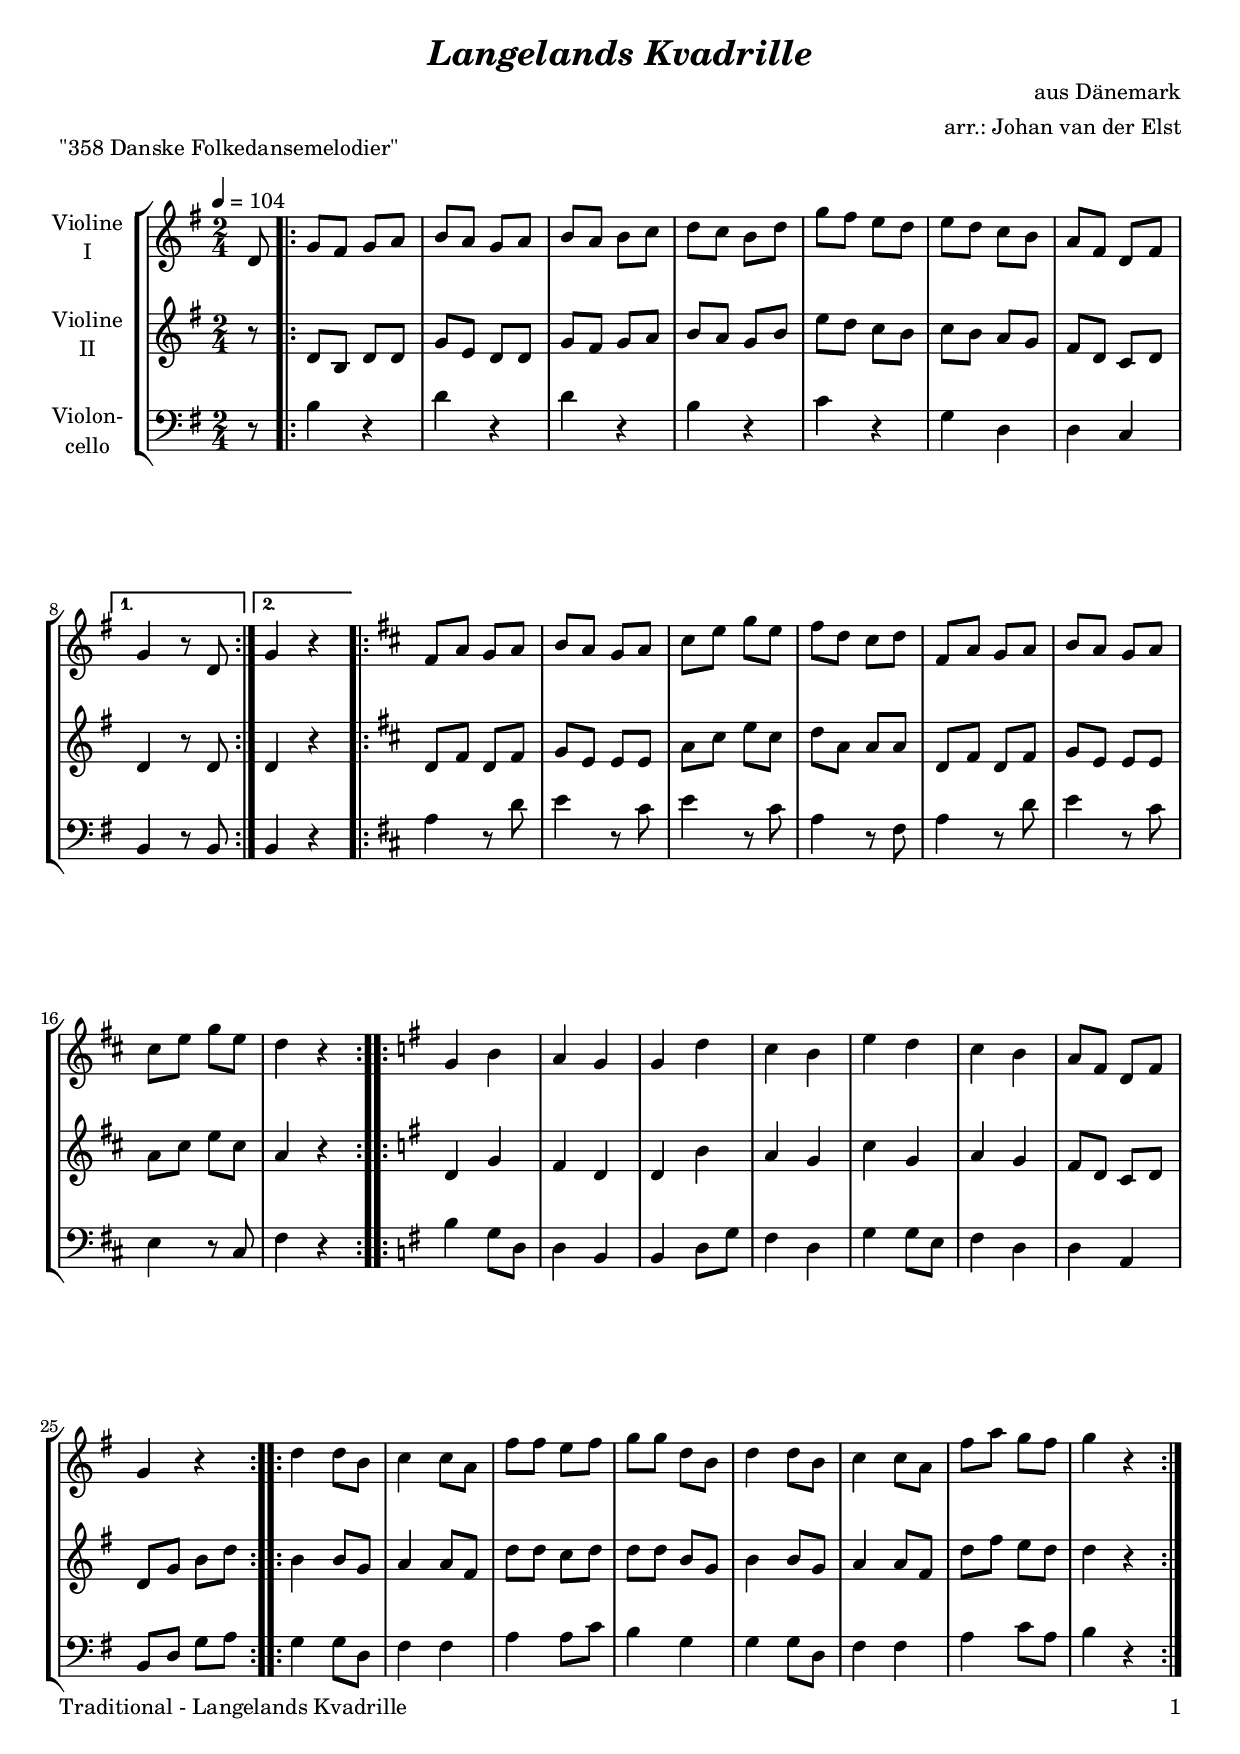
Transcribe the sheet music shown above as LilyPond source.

\version "2.24.4"
\include "deutsch.ly"
  
#(set-global-staff-size 19)

\header {
  title     = \markup \bold \italic "Langelands Kvadrille"
  composer  = "aus Dänemark"
  arranger  = "arr.: Johan van der Elst"
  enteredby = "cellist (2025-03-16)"
  piece     = "\"358 Danske Folkedansemelodier\""
}

voiceconsts = {
  \key g \major
  \time 2/4
  \clef "treble"
  \numericTimeSignature
  \compressEmptyMeasures
% Set default beaming for all staves
%  \set Timing.beamExceptions = #'()
%  \set Timing.baseMoment     = #(ly:make-moment 1 4)
%  \set Timing.beatStructure  = #'(1 1 1 1)
  \tempo 4=104
}

mivl = "violin"
miva = "viola"
mipz = "pizzicato strings"
mivc = "cello"

va = \relative c' {
  \voiceconsts

  \partial 8 d8
  \repeat volta 2 {
    g fis g a
    h a g a
    h a h c
    d c h d
    g fis e d
    e d c h
    a fis d fis
  }
  \alternative {
    { g4 r8 d }
    { g4 r }
  } \key d \major
  \repeat volta 2 {
    fis8 a g a
    h a g a
    cis e g e
    fis d cis d
    fis, a g a
    h a g a
    cis e g e
    d4 r
  } \key g \major
  \repeat volta 2 {
    g, h
    a g
    g d'
    c h
    e d
    c h
    a8 fis d fis
    g4 r
  }
  \repeat volta 2 {
    d' d8 h
    c4 c8 a
    fis' fis e fis
    g g d h
    d4 d8 h
    c4 c8 a
    fis' a g fis
    g4 r
  }
}

vb = \relative c' {
  \voiceconsts

  \partial 8 r8
  \repeat volta 2 {
    d h d d
    g e d d
    g fis g a
    h a g h
    e d c h
    c h a g
    fis d c d
  }
  \alternative {
    { d4 r8 d }
    { d4 r }
  } \key d \major
  \repeat volta 2 {
    d8 fis d fis
    g e e e
    a cis e cis
    d a a a
    d, fis d fis
    g e e e
    a cis e cis
    a4 r
  } \key g \major
  \repeat volta 2 {
    d, g
    fis d
    d h'
    a g
    c g
    a g
    fis8 d c d
    d g h d
  }
  \repeat volta 2 {
    h4 h8 g
    a4 a8 fis
    d' d c d
    d d h g
    h4 h8 g
    a4 a8 fis
    d' fis e d
    d4 r
  }
}

vc = \relative c' {
  \voiceconsts
  \clef "bass"
  
  \partial 8 r8
  \repeat volta 2 {
    h4 r
    d r
    d r
    h r
    c r
    g d
    d c
  }
  \alternative {
    { h r8 h }
    { h4 r }
  } \key d \major
  \repeat volta 2 {
    a' r8 d
    e4 r8 cis
    e4 r8 cis
    a4 r8 fis
    a4 r8 d
    e4 r8 cis
    e,4 r8 cis
    fis4 r
  } \key g \major
  \repeat volta 2 {
    h g8 d
    d4 h
    h d8 g
    fis4 d
    g g8 e
    fis4 d
    d a
    h8 d g a
  }
  \repeat volta 2 {
    g4 g8 d
    fis4 fis
    a a8 c
    h4 g
    g g8 d
    fis4 fis
    a c8 a
    h4 r
  }
}


music = \new StaffGroup <<
      \new Staff {
	\set Staff.midiInstrument = \mivl
	\set Staff.instrumentName = \markup \center-column { "Violine" "I" }
	\transpose g g { \va }
      }

      \new Staff {
	\set Staff.midiInstrument = \mivl
	\set Staff.instrumentName = \markup \center-column { "Violine" "II" }
	\transpose g g { \vb }
      }

      \new Staff {
	\set Staff.midiInstrument = \mivc
	\set Staff.instrumentName = \markup \center-column { "Violon-" "cello" }
	\transpose g g { \vc }
      }
>>

\book {
  \paper {
    print-page-number = ##t
    print-first-page-number = ##t
    ragged-last-bottom = ##f
    oddHeaderMarkup = \markup \null
    evenHeaderMarkup = \markup \null
    oddFooterMarkup = \markup {
      \fill-line {
        \if \should-print-page-number
        "Traditional - Langelands Kvadrille" \fromproperty #'page:page-number-string
      }
    }
    evenFooterMarkup = \oddFooterMarkup
  } \score {
    \music
    \layout {}
  }

  \score {
    \unfoldRepeats \music

    \midi {
      \context {
        \Score
      }
    }
  }
}
